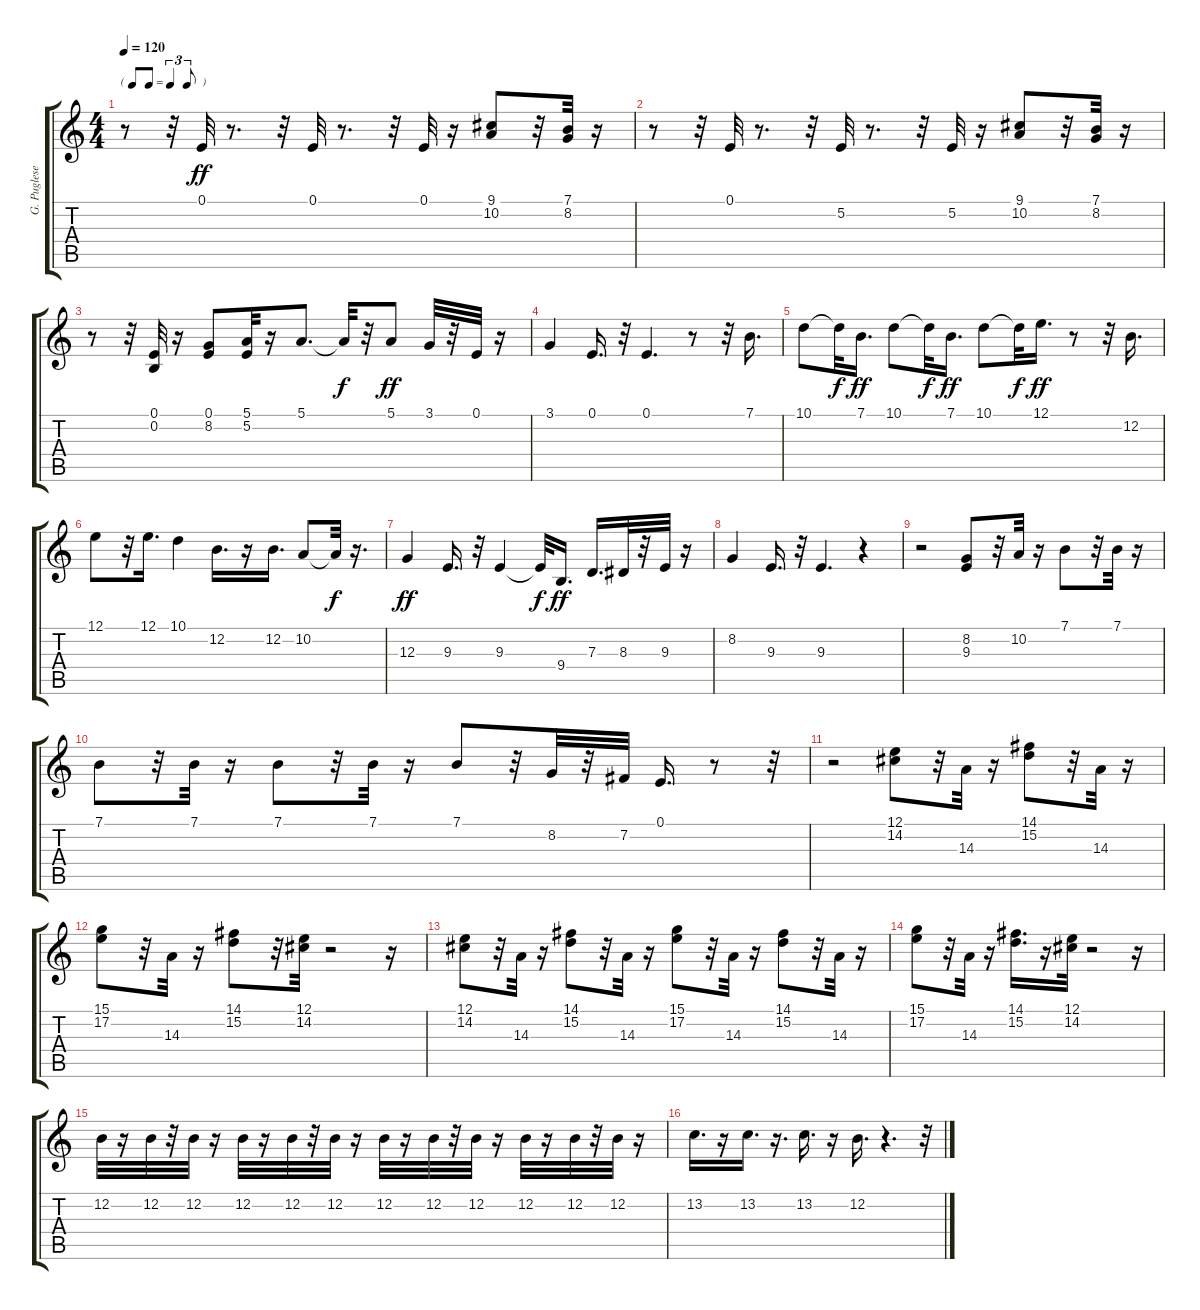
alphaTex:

\track ("G. Puglese" "G. Puglese") {instrument harmonica}
\staff {score tabs}
\tuning (E4 B3 G3 D3 A2 E2) {hide}
\ts (4 4)
\tf triplet8th
\tempo 120
\clef g2
\ks c
r.8{dy ff} r.32 0.1.32{volume 11} r.8{d} r.32 0.1.32 r.8{d} r.32 0.1.32 r.16 (9.1 10.2).8 r.32 (7.1 8.2).32 r.16 |
r.8 r.32 0.1.32 r.8{d} r.32 5.2.32 r.8{d} r.32 5.2.32 r.16 (9.1 10.2).8 r.32 (7.1 8.2).32 r.16 |
r.8 r.32 (0.1 0.2).32{volume 14} r.16 (0.1 8.2).8 (5.1 5.2).32 r.16 5.1.8{d} 5.1{t}.32{dy f} r.32 5.1.8{dy ff} 3.1.32 r.32 0.1.32 r.16 |
3.1.4 0.1.16{d} r.32 0.1.4{d} r.8 r.32 7.1.16{d volume 11} |
10.1.8 10.1{t}.32{dy f} 7.1.16{d dy ff} 10.1.8 10.1{t}.32{dy f} 7.1.16{d dy ff} 10.1.8 10.1{t}.32{dy f} 12.1.16{d dy ff} r.8 r.32 12.2.16{d} |
12.1.8 r.32 12.1.16{d} 10.1.4 12.2.16{d} r.16 12.2.16{d} 10.2.8 10.2{t}.32{dy f} r.16{d} |
12.3.4{dy ff} 9.3.16{d} r.32 9.3.4 9.3{t}.32{dy f} 9.4.16{d dy ff volume 14} 7.3.16{d} 8.3.32 r.32 9.3.32 r.16 |
8.2.4 9.3.16{d} r.32 9.3.4{d} r.4 |
r.2 (8.2 9.3).8{volume 11} r.32 10.2.32 r.16 7.1.8 r.32 7.1.32 r.16 |
7.1.8 r.32 7.1.32 r.16 7.1.8 r.32 7.1.32 r.16 7.1.8 r.32 8.2.32 r.32 7.2.32 0.1.16{d} r.8 r.32 |
r.2 (12.1 14.2).8 r.32 14.3.32 r.16 (14.1 15.2).8 r.32 14.3.32 r.16 |
(15.1 17.2).8 r.32 14.3.32 r.16 (14.1 15.2).8 r.32 (12.1 14.2).32 r.2 r.16 |
(12.1 14.2).8 r.32 14.3.32 r.16 (14.1 15.2).8 r.32 14.3.32 r.16 (15.1 17.2).8 r.32 14.3.32 r.16 (14.1 15.2).8 r.32 14.3.32 r.16 |
(15.1 17.2).8 r.32 14.3.32 r.16 (14.1 15.2).16{d} r.16 (12.1 14.2).32 r.2 r.16 |
12.2.32 r.16 12.2.32 r.32 12.2.32 r.16 12.2.32 r.16 12.2.32 r.32 12.2.32 r.16 12.2.32 r.16 12.2.32 r.32 12.2.32 r.16 12.2.32 r.16 12.2.32 r.32 12.2.32 r.16 |
13.2.16{d} r.16 13.2.16{d} r.16{d} 13.2.16{d} r.16 12.2.16{d} r.4{d} r.32
